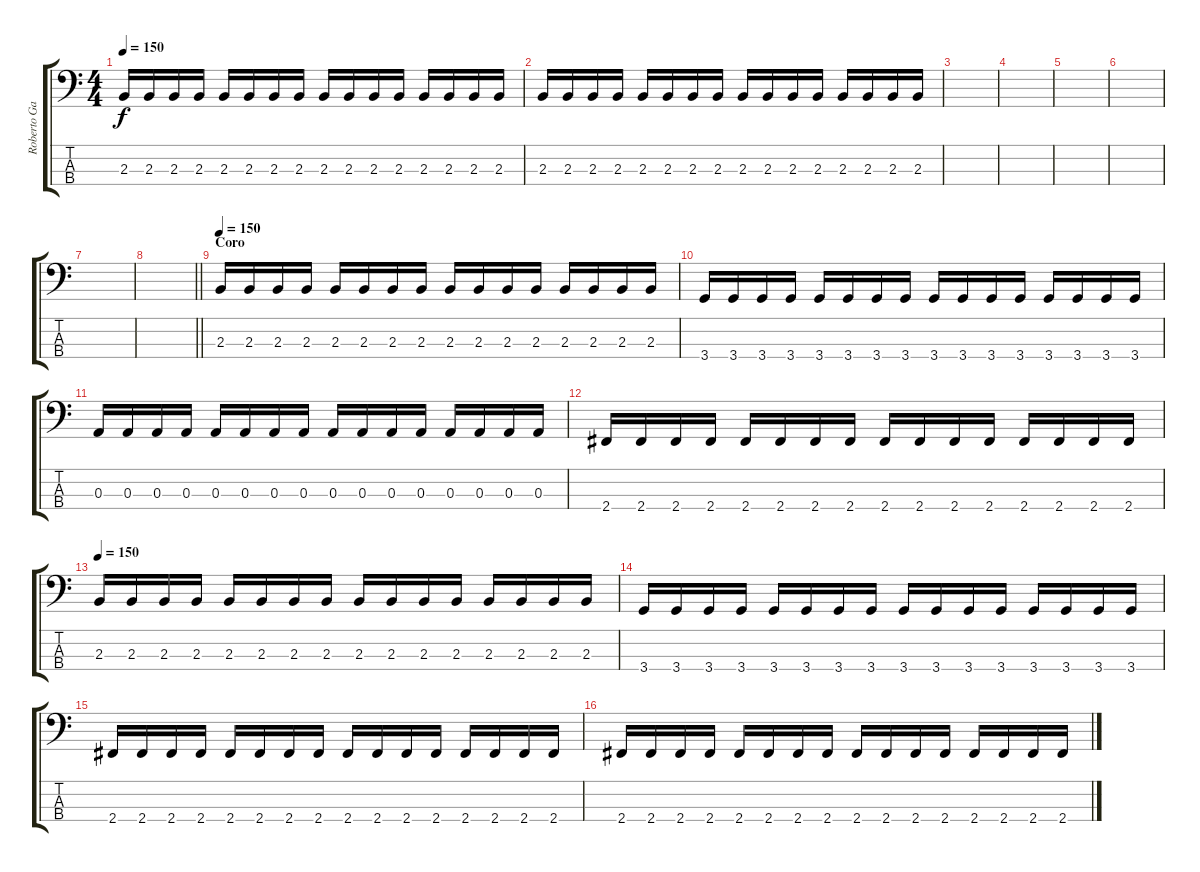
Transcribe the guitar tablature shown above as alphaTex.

\track ("Roberto García" "Roberto Ga") {instrument electricbasspick}
\staff {score tabs}
\tuning (G2 D2 A1 E1) {hide}
\ts (4 4)
\tempo 150
\clef f4
\ks c
2.3.16{dy f} 2.3.16 2.3.16 2.3.16 2.3.16 2.3.16 2.3.16 2.3.16 2.3.16 2.3.16 2.3.16 2.3.16 2.3.16 2.3.16 2.3.16 2.3.16 |
2.3.16 2.3.16 2.3.16 2.3.16 2.3.16 2.3.16 2.3.16 2.3.16 2.3.16 2.3.16 2.3.16 2.3.16 2.3.16 2.3.16 2.3.16 2.3.16 |
|
|
|
|
|
\barLineRight lightlight
|
\section ("" "Coro")
\tempo 150
2.3.16 2.3.16 2.3.16 2.3.16 2.3.16 2.3.16 2.3.16 2.3.16 2.3.16 2.3.16 2.3.16 2.3.16 2.3.16 2.3.16 2.3.16 2.3.16 |
3.4.16 3.4.16 3.4.16 3.4.16 3.4.16 3.4.16 3.4.16 3.4.16 3.4.16 3.4.16 3.4.16 3.4.16 3.4.16 3.4.16 3.4.16 3.4.16 |
0.3.16 0.3.16 0.3.16 0.3.16 0.3.16 0.3.16 0.3.16 0.3.16 0.3.16 0.3.16 0.3.16 0.3.16 0.3.16 0.3.16 0.3.16 0.3.16 |
2.4.16 2.4.16 2.4.16 2.4.16 2.4.16 2.4.16 2.4.16 2.4.16 2.4.16 2.4.16 2.4.16 2.4.16 2.4.16 2.4.16 2.4.16 2.4.16 |
\tempo 150
2.3.16 2.3.16 2.3.16 2.3.16 2.3.16 2.3.16 2.3.16 2.3.16 2.3.16 2.3.16 2.3.16 2.3.16 2.3.16 2.3.16 2.3.16 2.3.16 |
3.4.16 3.4.16 3.4.16 3.4.16 3.4.16 3.4.16 3.4.16 3.4.16 3.4.16 3.4.16 3.4.16 3.4.16 3.4.16 3.4.16 3.4.16 3.4.16 |
2.4.16 2.4.16 2.4.16 2.4.16 2.4.16 2.4.16 2.4.16 2.4.16 2.4.16 2.4.16 2.4.16 2.4.16 2.4.16 2.4.16 2.4.16 2.4.16 |
2.4.16 2.4.16 2.4.16 2.4.16 2.4.16 2.4.16 2.4.16 2.4.16 2.4.16 2.4.16 2.4.16 2.4.16 2.4.16 2.4.16 2.4.16 2.4.16
